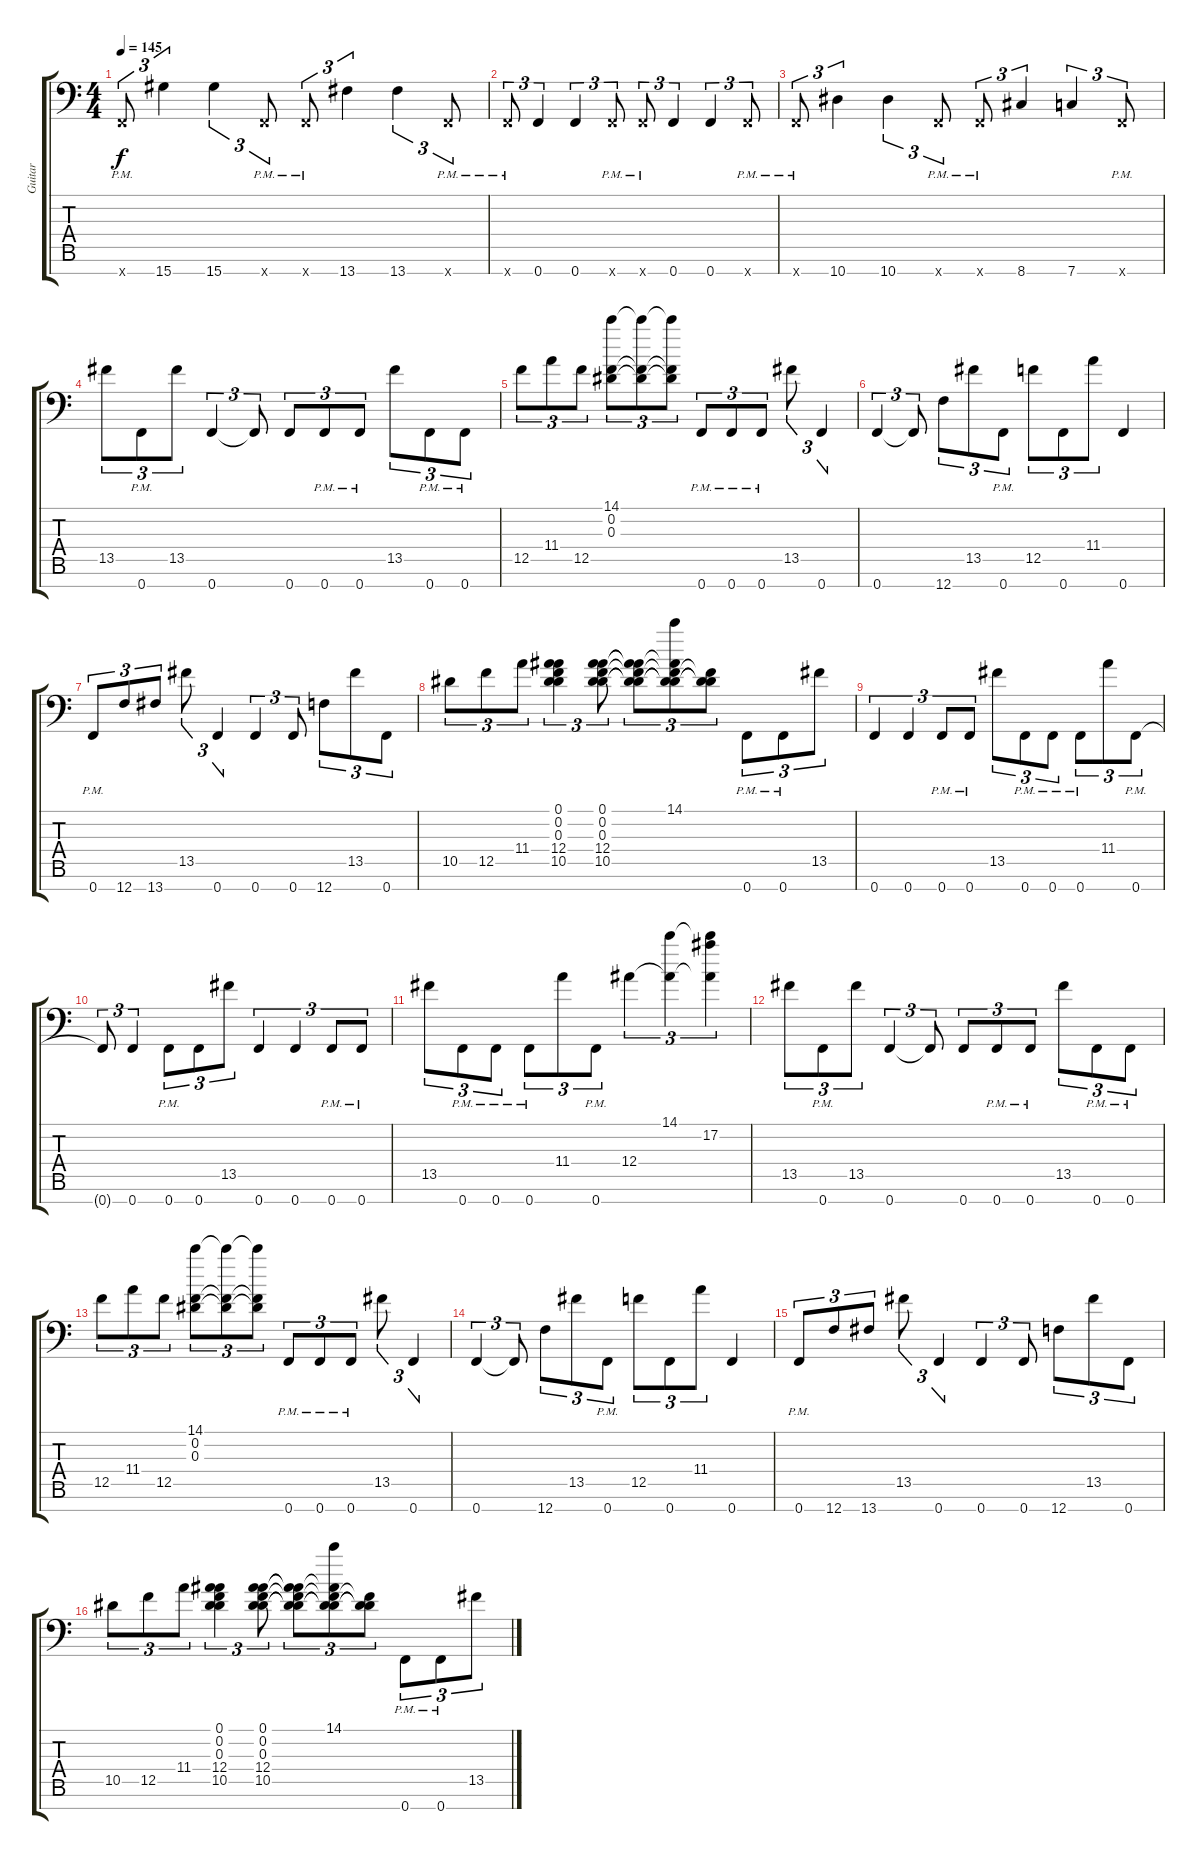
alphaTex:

\track ("Guitar" "Guitar") {instrument distortionguitar}
\staff {score tabs}
\tuning (Bb3 F3 Eb3 Bb2 F2 Bb1 F1) {hide}
\ts (4 4)
\tempo 145
\clef f4
\ks c
0.7{pm x}.8{tu (3 2) dy f} 15.7.4{tu (3 2)} 15.7.4{tu (3 2)} 0.7{pm x}.8{tu (3 2)} 0.7{pm x}.8{tu (3 2)} 13.7.4{tu (3 2)} 13.7.4{tu (3 2)} 0.7{pm x}.8{tu (3 2)} |
0.7{pm x}.8{tu (3 2)} 0.7.4{tu (3 2)} 0.7.4{tu (3 2)} 0.7{pm x}.8{tu (3 2)} 0.7{pm x}.8{tu (3 2)} 0.7.4{tu (3 2)} 0.7.4{tu (3 2)} 0.7{pm x}.8{tu (3 2)} |
0.7{pm x}.8{tu (3 2)} 10.7.4{tu (3 2)} 10.7.4{tu (3 2)} 0.7{pm x}.8{tu (3 2)} 0.7{pm x}.8{tu (3 2)} 8.7.4{tu (3 2)} 7.7.4{tu (3 2)} 0.7{pm x}.8{tu (3 2)} |
13.5.8{tu (3 2)} 0.7{pm}.8{tu (3 2)} 13.5.8{tu (3 2)} 0.7.4{tu (3 2)} 0.7{t}.8{tu (3 2)} 0.7.8{tu (3 2)} 0.7{pm}.8{tu (3 2)} 0.7{pm}.8{tu (3 2)} 13.5.8{tu (3 2)} 0.7{pm}.8{tu (3 2)} 0.7{pm}.8{tu (3 2)} |
12.5.8{tu (3 2)} 11.4.8{tu (3 2)} 12.5.8{tu (3 2)} (14.1 0.2 0.3).8{tu (3 2)} (14.1{t} 0.2{t} 0.3{t}).8{tu (3 2)} (14.1{t} 0.2{t} 0.3{t}).8{tu (3 2)} 0.7{pm}.8{tu (3 2)} 0.7{pm}.8{tu (3 2)} 0.7{pm}.8{tu (3 2)} 13.5.8{tu (3 2)} 0.7.4{tu (3 2)} |
0.7.4{tu (3 2)} 0.7{t}.8{tu (3 2)} 12.7.8{tu (3 2)} 13.5.8{tu (3 2)} 0.7{pm}.8{tu (3 2)} 12.5.8{tu (3 2)} 0.7.8{tu (3 2)} 11.4.8{tu (3 2)} 0.7.4 |
0.7{pm}.8{tu (3 2)} 12.7.8{tu (3 2)} 13.7.8{tu (3 2)} 13.5.8{tu (3 2)} 0.7.4{tu (3 2)} 0.7.4{tu (3 2)} 0.7.8{tu (3 2)} 12.7.8{tu (3 2)} 13.5.8{tu (3 2)} 0.7.8{tu (3 2)} |
10.5.8{tu (3 2)} 12.5.8{tu (3 2)} 11.4.8{tu (3 2)} (0.1 0.2 0.3 12.4 10.5).4{tu (3 2)} (0.1 0.2 0.3 12.4 10.5).8{tu (3 2)} (0.1{t} 0.2{t} 0.3{t} 12.4{t} 10.5{t}).8{tu (3 2)} (14.1 0.2{t} 0.3{t} 12.4{t} 10.5{t}).8{tu (3 2)} (0.2{t} 0.3{t} 10.5{t}).8{tu (3 2)} 0.7{pm}.8{tu (3 2)} 0.7{pm}.8{tu (3 2)} 13.5.8{tu (3 2)} |
0.7.4{tu (3 2)} 0.7.4{tu (3 2)} 0.7{pm}.8{tu (3 2)} 0.7{pm}.8{tu (3 2)} 13.5.8{tu (3 2)} 0.7{pm}.8{tu (3 2)} 0.7{pm}.8{tu (3 2)} 0.7{pm}.8{tu (3 2)} 11.4.8{tu (3 2)} 0.7{pm}.8{tu (3 2)} |
0.7{t}.8{tu (3 2)} 0.7.4{tu (3 2)} 0.7{pm}.8{tu (3 2)} 0.7.8{tu (3 2)} 13.5.8{tu (3 2)} 0.7.4{tu (3 2)} 0.7.4{tu (3 2)} 0.7{pm}.8{tu (3 2)} 0.7{pm}.8{tu (3 2)} |
13.5.8{tu (3 2)} 0.7{pm}.8{tu (3 2)} 0.7{pm}.8{tu (3 2)} 0.7{pm}.8{tu (3 2)} 11.4.8{tu (3 2)} 0.7{pm}.8{tu (3 2)} 12.4.4{tu (3 2)} (14.1 12.4{t}).4{tu (3 2)} (14.1{t} 17.2 12.4{t}).4{tu (3 2)} |
13.5.8{tu (3 2)} 0.7{pm}.8{tu (3 2)} 13.5.8{tu (3 2)} 0.7.4{tu (3 2)} 0.7{t}.8{tu (3 2)} 0.7.8{tu (3 2)} 0.7{pm}.8{tu (3 2)} 0.7{pm}.8{tu (3 2)} 13.5.8{tu (3 2)} 0.7{pm}.8{tu (3 2)} 0.7{pm}.8{tu (3 2)} |
12.5.8{tu (3 2)} 11.4.8{tu (3 2)} 12.5.8{tu (3 2)} (14.1 0.2 0.3).8{tu (3 2)} (14.1{t} 0.2{t} 0.3{t}).8{tu (3 2)} (14.1{t} 0.2{t} 0.3{t}).8{tu (3 2)} 0.7{pm}.8{tu (3 2)} 0.7{pm}.8{tu (3 2)} 0.7{pm}.8{tu (3 2)} 13.5.8{tu (3 2)} 0.7.4{tu (3 2)} |
0.7.4{tu (3 2)} 0.7{t}.8{tu (3 2)} 12.7.8{tu (3 2)} 13.5.8{tu (3 2)} 0.7{pm}.8{tu (3 2)} 12.5.8{tu (3 2)} 0.7.8{tu (3 2)} 11.4.8{tu (3 2)} 0.7.4 |
0.7{pm}.8{tu (3 2)} 12.7.8{tu (3 2)} 13.7.8{tu (3 2)} 13.5.8{tu (3 2)} 0.7.4{tu (3 2)} 0.7.4{tu (3 2)} 0.7.8{tu (3 2)} 12.7.8{tu (3 2)} 13.5.8{tu (3 2)} 0.7.8{tu (3 2)} |
10.5.8{tu (3 2)} 12.5.8{tu (3 2)} 11.4.8{tu (3 2)} (0.1 0.2 0.3 12.4 10.5).4{tu (3 2)} (0.1 0.2 0.3 12.4 10.5).8{tu (3 2)} (0.1{t} 0.2{t} 0.3{t} 12.4{t} 10.5{t}).8{tu (3 2)} (14.1 0.2{t} 0.3{t} 12.4{t} 10.5{t}).8{tu (3 2)} (0.2{t} 0.3{t} 10.5{t}).8{tu (3 2)} 0.7{pm}.8{tu (3 2)} 0.7{pm}.8{tu (3 2)} 13.5.8{tu (3 2)}
